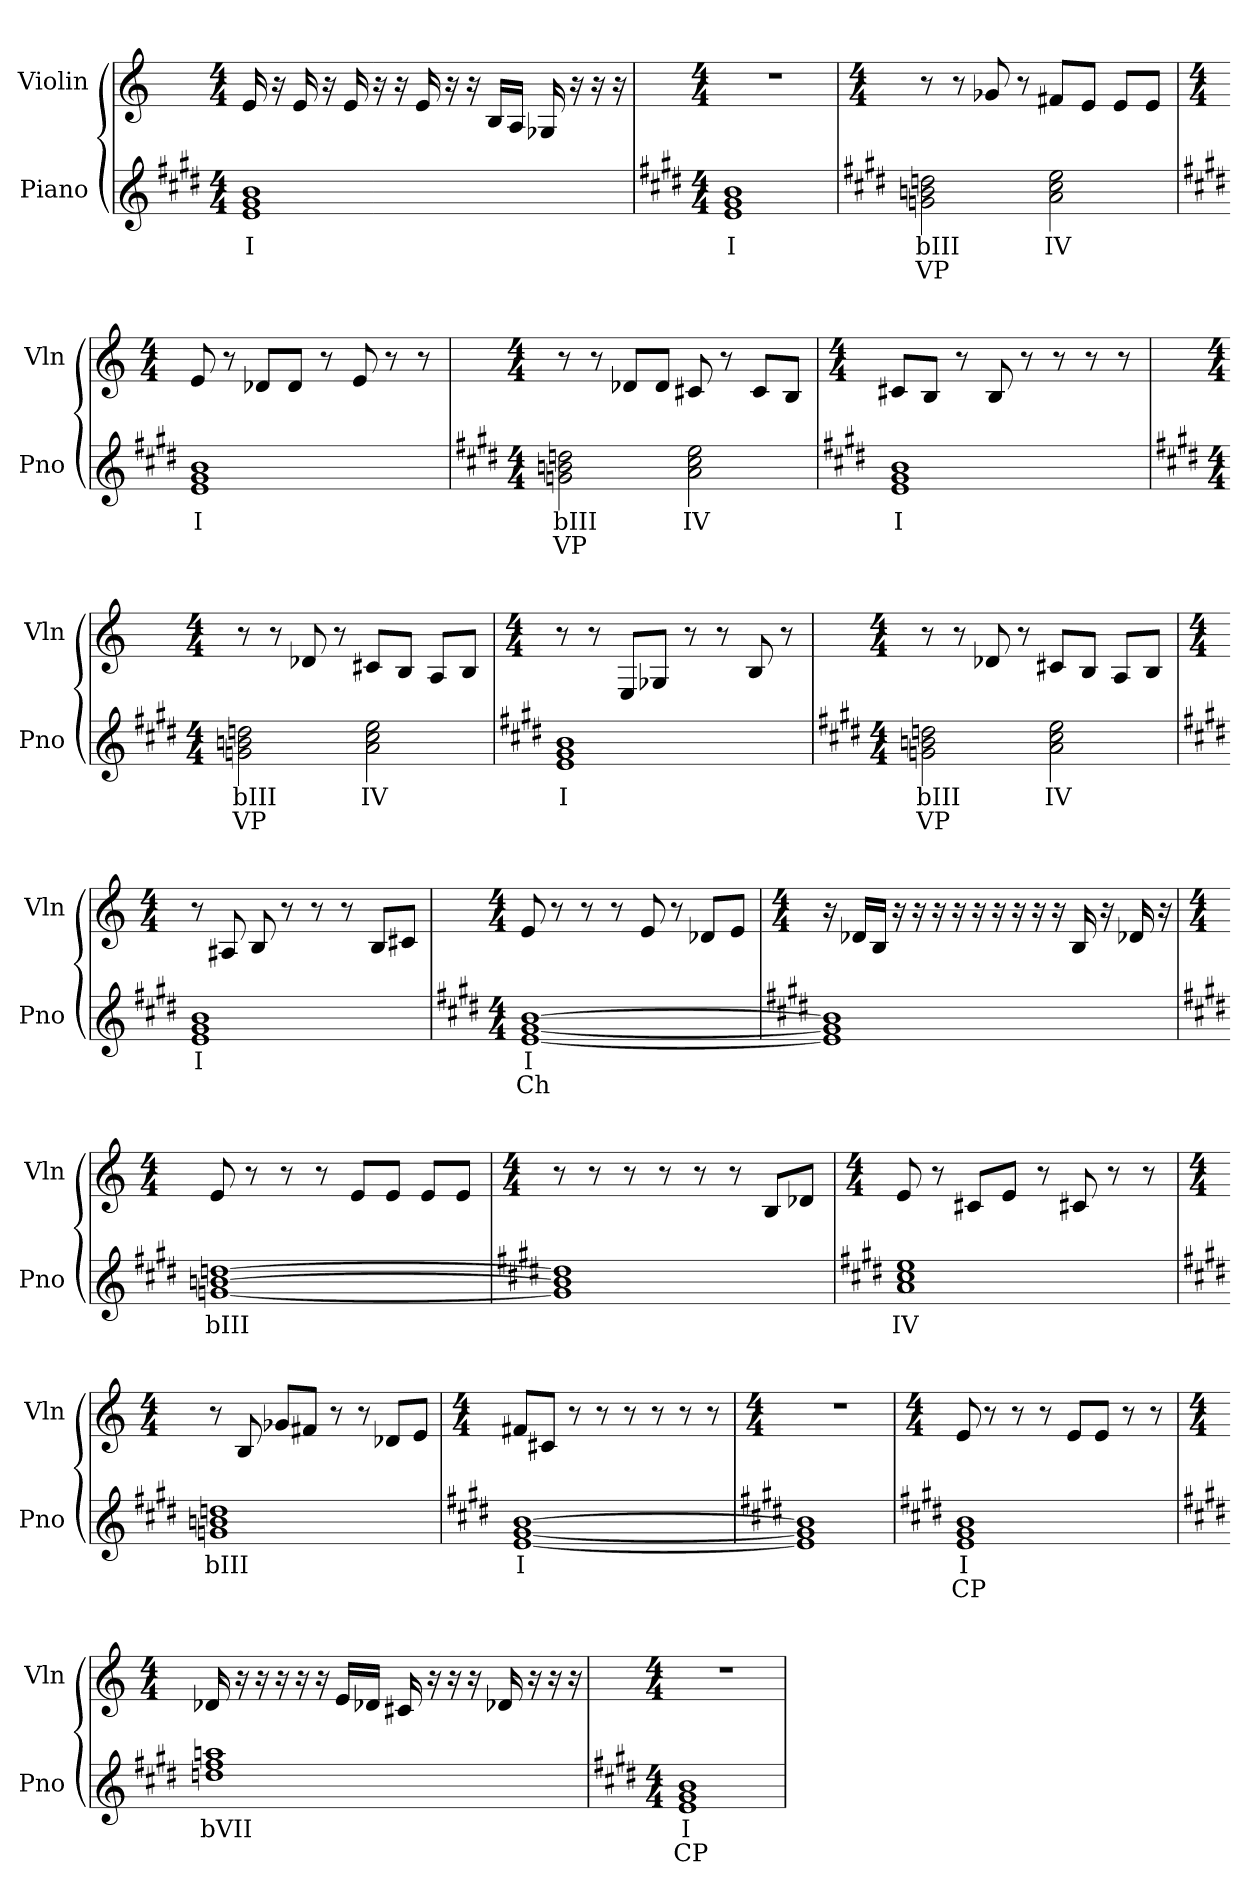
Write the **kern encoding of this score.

**kern	**text	**text	**kern
*part2	*part2	*part2	*part1
*staff2	*staff2	*staff2	*staff1
*I"Piano	*	*	*I"Violin
*I'Pno	*	*	*I'Vln
*k[f#c#g#d#]	*	*	*
*E:	*	*	*
*M4/4	*	*	*M4/4
=	=	=	=
1e 1g# 1b	I	.	16e
.	.	.	16r
.	.	.	16e
.	.	.	16r
.	.	.	16e
.	.	.	16r
.	.	.	16r
.	.	.	16e
.	.	.	16r
.	.	.	16r
.	.	.	16BLL
.	.	.	16AJJ
.	.	.	16G-X
.	.	.	16r
.	.	.	16r
.	.	.	16r
=	=	=	=
*k[f#c#g#d#]	*	*	*
*E:	*	*	*
*M4/4	*	*	*M4/4
1e 1g# 1b	I	.	1r
=	=	=	=
*k[f#c#g#d#]	*	*	*
*E:	*	*	*
*	*	*	*M4/4
2gn 2bn 2ddn	bIII	VP	8r
.	.	.	8r
.	.	.	8g-X
.	.	.	8r
2a 2cc# 2ee	IV	.	8f#XL
.	.	.	8eJ
.	.	.	8eL
.	.	.	8eJ
=	=	=	=
*k[f#c#g#d#]	*	*	*
*E:	*	*	*
*	*	*	*M4/4
1e 1g# 1b	I	.	8e
.	.	.	8r
.	.	.	8d-XL
.	.	.	8d-J
.	.	.	8r
.	.	.	8e
.	.	.	8r
.	.	.	8r
=	=	=	=
*k[f#c#g#d#]	*	*	*
*E:	*	*	*
*M4/4	*	*	*M4/4
2gn 2bn 2ddn	bIII	VP	8r
.	.	.	8r
.	.	.	8d-XL
.	.	.	8d-J
2a 2cc# 2ee	IV	.	8c#X
.	.	.	8r
.	.	.	8c#L
.	.	.	8BJ
=	=	=	=
*k[f#c#g#d#]	*	*	*
*E:	*	*	*
*	*	*	*M4/4
1e 1g# 1b	I	.	8c#XL
.	.	.	8BJ
.	.	.	8r
.	.	.	8B
.	.	.	8r
.	.	.	8r
.	.	.	8r
.	.	.	8r
=	=	=	=
*k[f#c#g#d#]	*	*	*
*E:	*	*	*
*M4/4	*	*	*M4/4
2gn 2bn 2ddn	bIII	VP	8r
.	.	.	8r
.	.	.	8d-X
.	.	.	8r
2a 2cc# 2ee	IV	.	8c#XL
.	.	.	8BJ
.	.	.	8AL
.	.	.	8BJ
=	=	=	=
*k[f#c#g#d#]	*	*	*
*E:	*	*	*
*	*	*	*M4/4
1e 1g# 1b	I	.	8r
.	.	.	8r
.	.	.	8EL
.	.	.	8G-XJ
.	.	.	8r
.	.	.	8r
.	.	.	8B
.	.	.	8r
=	=	=	=
*k[f#c#g#d#]	*	*	*
*E:	*	*	*
*M4/4	*	*	*M4/4
2gn 2bn 2ddn	bIII	VP	8r
.	.	.	8r
.	.	.	8d-X
.	.	.	8r
2a 2cc# 2ee	IV	.	8c#XL
.	.	.	8BJ
.	.	.	8AL
.	.	.	8BJ
=	=	=	=
*k[f#c#g#d#]	*	*	*
*E:	*	*	*
*	*	*	*M4/4
1e 1g# 1b	I	.	8r
.	.	.	8A#X
.	.	.	8B
.	.	.	8r
.	.	.	8r
.	.	.	8r
.	.	.	8BL
.	.	.	8c#XJ
=	=	=	=
*k[f#c#g#d#]	*	*	*
*E:	*	*	*
*M4/4	*	*	*M4/4
[1e [1g# [1b	I	Ch	8e
.	.	.	8r
.	.	.	8r
.	.	.	8r
.	.	.	8e
.	.	.	8r
.	.	.	8d-XL
.	.	.	8eJ
=	=	=	=
*k[f#c#g#d#]	*	*	*
*E:	*	*	*
*	*	*	*M4/4
1e] 1g#] 1b]	.	.	16r
.	.	.	16d-XLL
.	.	.	16BJJ
.	.	.	16r
.	.	.	16r
.	.	.	16r
.	.	.	16r
.	.	.	16r
.	.	.	16r
.	.	.	16r
.	.	.	16r
.	.	.	16r
.	.	.	16B
.	.	.	16r
.	.	.	16d-X
.	.	.	16r
=	=	=	=
*k[f#c#g#d#]	*	*	*
*E:	*	*	*
*	*	*	*M4/4
[1gn [1bn [1ddn	bIII	.	8e
.	.	.	8r
.	.	.	8r
.	.	.	8r
.	.	.	8eL
.	.	.	8eJ
.	.	.	8eL
.	.	.	8eJ
=	=	=	=
*k[f#c#g#d#]	*	*	*
*E:	*	*	*
*	*	*	*M4/4
1gn] 1bn] 1ddn]	.	.	8r
.	.	.	8r
.	.	.	8r
.	.	.	8r
.	.	.	8r
.	.	.	8r
.	.	.	8BL
.	.	.	8d-XJ
=	=	=	=
*k[f#c#g#d#]	*	*	*
*E:	*	*	*
*	*	*	*M4/4
1a 1cc# 1ee	IV	.	8e
.	.	.	8r
.	.	.	8c#XL
.	.	.	8eJ
.	.	.	8r
.	.	.	8c#X
.	.	.	8r
.	.	.	8r
=	=	=	=
*k[f#c#g#d#]	*	*	*
*E:	*	*	*
*	*	*	*M4/4
1gn 1bn 1ddn	bIII	.	8r
.	.	.	8B
.	.	.	8g-XL
.	.	.	8f#XJ
.	.	.	8r
.	.	.	8r
.	.	.	8d-XL
.	.	.	8eJ
=	=	=	=
*k[f#c#g#d#]	*	*	*
*E:	*	*	*
*	*	*	*M4/4
[1e [1g# [1b	I	.	8f#XL
.	.	.	8c#XJ
.	.	.	8r
.	.	.	8r
.	.	.	8r
.	.	.	8r
.	.	.	8r
.	.	.	8r
=	=	=	=
*k[f#c#g#d#]	*	*	*
*E:	*	*	*
*	*	*	*M4/4
1e] 1g#] 1b]	.	.	1r
=	=	=	=
*k[f#c#g#d#]	*	*	*
*E:	*	*	*
*	*	*	*M4/4
1e 1g# 1b	I	CP	8e
.	.	.	8r
.	.	.	8r
.	.	.	8r
.	.	.	8eL
.	.	.	8eJ
.	.	.	8r
.	.	.	8r
=	=	=	=
*k[f#c#g#d#]	*	*	*
*E:	*	*	*
*	*	*	*M4/4
1ddn 1ff# 1aan	bVII	.	16d-X
.	.	.	16r
.	.	.	16r
.	.	.	16r
.	.	.	16r
.	.	.	16r
.	.	.	16eLL
.	.	.	16d-XJJ
.	.	.	16c#X
.	.	.	16r
.	.	.	16r
.	.	.	16r
.	.	.	16d-X
.	.	.	16r
.	.	.	16r
.	.	.	16r
=	=	=	=
*k[f#c#g#d#]	*	*	*
*E:	*	*	*
*M4/4	*	*	*M4/4
1e 1g# 1b	I	CP	1r
=	=	=	=
*-	*-	*-	*-
